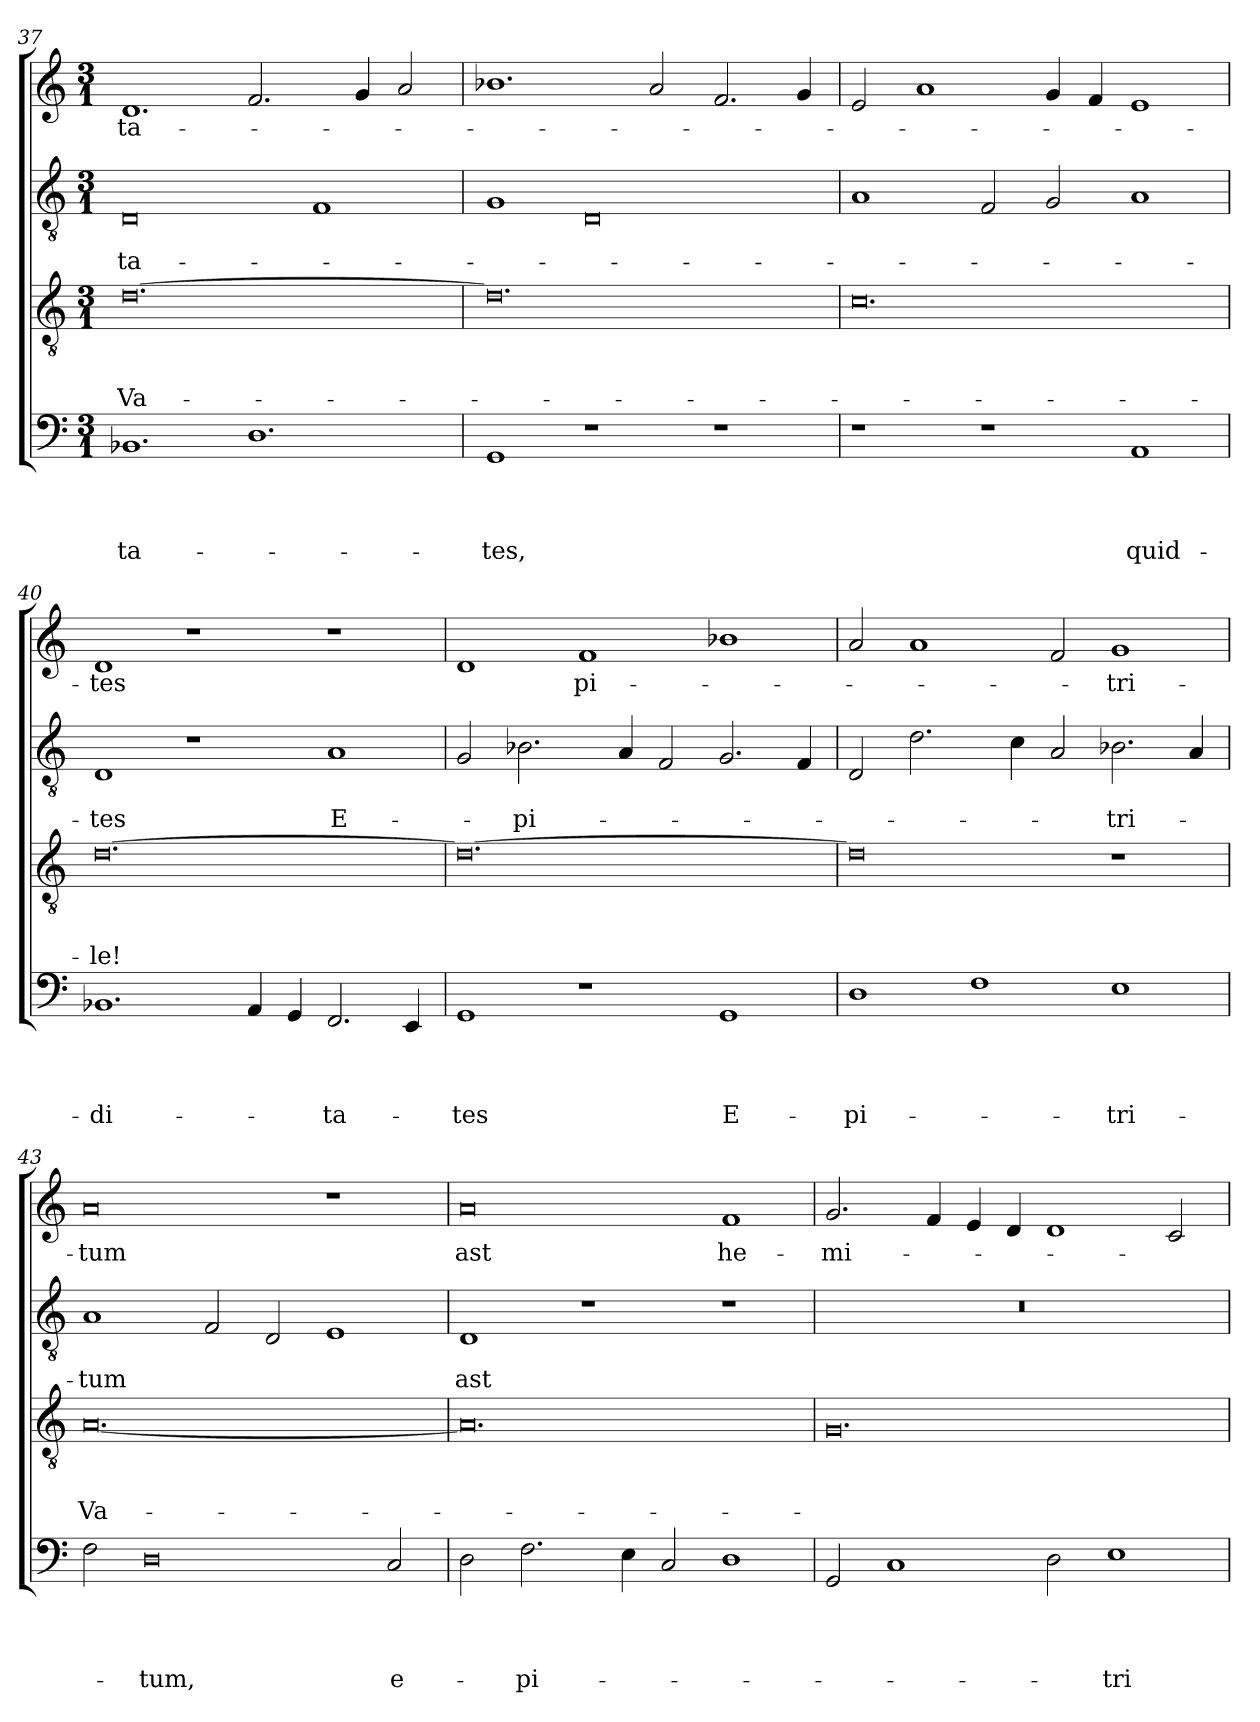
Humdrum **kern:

**kern	**text	**text	**text	**text	**kern	**text	**text	**text	**kern	**text	**text	**kern	**text
*part4	*part4	*part4	*part4	*part4	*part3	*part3	*part3	*part3	*part2	*part2	*part2	*part1	*part1
*staff4	*staff4	*staff4	*staff4	*staff4	*staff3	*staff3	*staff3	*staff3	*staff2	*staff2	*staff2	*staff1	*staff1
*clefF4	*	*	*	*	*clefGv2	*	*	*	*clefGv2	*	*	*clefG2	*
*k[]	*	*	*	*	*k[]	*	*	*	*k[]	*	*	*k[]	*
*C:	*	*	*	*	*C:	*	*	*	*C:	*	*	*C:	*
*M3/1	*	*	*	*	*M3/1	*	*	*	*M3/1	*	*	*M3/1	*
=37	=37	=37	=37	=37	=37	=37	=37	=37	=37	=37	=37	=37	=37
!	!	!	!	!LO:LY:b	!	!	!	!LO:LY:b	!	!	!LO:LY:b	!	!LO:LY:b
1.BB-	.	.	.	-ta-	[0.d	.	.	Va-	0D	.	-ta-	1.d	-ta-
1.D	.	.	.	.	.	.	.	.	.	.	.	2.f/	.
.	.	.	.	.	.	.	.	.	1F	.	.	.	.
.	.	.	.	.	.	.	.	.	.	.	.	4g/	.
.	.	.	.	.	.	.	.	.	.	.	.	2a/	.
=38	=38	=38	=38	=38	=38	=38	=38	=38	=38	=38	=38	=38	=38
!	!	!	!	!LO:LY:b	!	!	!	!	!	!	!	!	!
1GG	.	.	.	-tes,	0.d]	.	.	.	1G	.	.	1.b-X	.
1r	.	.	.	.	.	.	.	.	0D	.	.	.	.
.	.	.	.	.	.	.	.	.	.	.	.	2a/	.
1r	.	.	.	.	.	.	.	.	.	.	.	2.f/	.
.	.	.	.	.	.	.	.	.	.	.	.	4g/	.
=39	=39	=39	=39	=39	=39	=39	=39	=39	=39	=39	=39	=39	=39
1r	.	.	.	.	0.c	.	.	.	1A	.	.	2e/	.
.	.	.	.	.	.	.	.	.	.	.	.	1a	.
1r	.	.	.	.	.	.	.	.	2F/	.	.	.	.
.	.	.	.	.	.	.	.	.	2G/	.	.	4g/	.
.	.	.	.	.	.	.	.	.	.	.	.	4f/	.
!	!	!	!	!LO:LY:b	!	!	!	!	!	!	!	!	!
1AA	.	.	.	quid-	.	.	.	.	1A	.	.	1e	.
=40	=40	=40	=40	=40	=40	=40	=40	=40	=40	=40	=40	=40	=40
!	!	!	!	!LO:LY:b	!	!	!	!LO:LY:b	!	!	!LO:LY:b	!	!LO:LY:b
1.BB-	.	.	.	-di-	[0.d	.	.	-le!	1D	.	-tes	1d	-tes
.	.	.	.	.	.	.	.	.	1r	.	.	1r	.
4AA/	.	.	.	.	.	.	.	.	.	.	.	.	.
4GG/	.	.	.	.	.	.	.	.	.	.	.	.	.
!	!	!	!	!LO:LY:b	!	!	!	!	!	!	!LO:LY:b	!	!LO:LY:b
2.FF/	.	.	.	-ta-	.	.	.	.	1A	.	E-	1r	E-
4EE/	.	.	.	.	.	.	.	.	.	.	.	.	.
!!LO:PB:g=z
=41	=41	=41	=41	=41	=41	=41	=41	=41	=41	=41	=41	=41	=41
!	!	!	!	!LO:LY:b	!	!	!	!	!	!	!	!	!
1GG	.	.	.	-tes	0.d_	.	.	.	2G/	.	.	1d	.
!	!	!	!	!	!	!	!	!	!	!	!LO:LY:b	!	!
.	.	.	.	.	.	.	.	.	2.B-\	.	-pi-	.	.
!	!	!	!	!	!	!	!	!	!	!	!	!	!LO:LY:b
1r	.	.	.	.	.	.	.	.	.	.	.	1f	-pi-
.	.	.	.	.	.	.	.	.	4A/	.	.	.	.
.	.	.	.	.	.	.	.	.	2F/	.	.	.	.
!	!	!	!	!LO:LY:b	!	!	!	!	!	!	!	!	!
1GG	.	.	.	E-	.	.	.	.	2.G/	.	.	1b-X	.
.	.	.	.	.	.	.	.	.	4F/	.	.	.	.
=42	=42	=42	=42	=42	=42	=42	=42	=42	=42	=42	=42	=42	=42
!	!	!	!	!LO:LY:b	!	!	!	!	!	!	!	!	!
1D	.	.	.	-pi-	0d]	.	.	.	2D/	.	.	2a/	.
.	.	.	.	.	.	.	.	.	2.d\	.	.	1a	.
1F	.	.	.	.	.	.	.	.	.	.	.	.	.
.	.	.	.	.	.	.	.	.	4c\	.	.	.	.
.	.	.	.	.	.	.	.	.	2A/	.	.	2f/	.
!	!	!	!	!LO:LY:b	!	!	!	!	!	!	!LO:LY:b	!	!LO:LY:b
1E	.	.	.	-tri-	1r	.	.	.	2.B-\	.	-tri-	1g	-tri-
.	.	.	.	.	.	.	.	.	4A/	.	.	.	.
=43	=43	=43	=43	=43	=43	=43	=43	=43	=43	=43	=43	=43	=43
!	!	!	!	!	!	!	!	!LO:LY:b	!	!	!LO:LY:b	!	!LO:LY:b
2F\	.	.	.	.	[0.A	.	.	Va-	1A	.	-tum	0a	-tum
!	!	!	!	!LO:LY:b	!	!	!	!	!	!	!	!	!
0D	.	.	.	-tum,	.	.	.	.	.	.	.	.	.
.	.	.	.	.	.	.	.	.	2F/	.	.	.	.
.	.	.	.	.	.	.	.	.	2D/	.	.	.	.
.	.	.	.	.	.	.	.	.	1E	.	.	1r	.
!	!	!	!	!LO:LY:b	!	!	!	!	!	!	!	!	!
2C/	.	.	.	e-	.	.	.	.	.	.	.	.	.
=44	=44	=44	=44	=44	=44	=44	=44	=44	=44	=44	=44	=44	=44
!	!	!	!	!	!	!	!	!	!	!	!LO:LY:b	!	!LO:LY:b
2D\	.	.	.	.	0.A]	.	.	.	1D	.	ast	0a	ast
!	!	!	!	!LO:LY:b	!	!	!	!	!	!	!	!	!
2.F\	.	.	.	-pi-	.	.	.	.	.	.	.	.	.
.	.	.	.	.	.	.	.	.	1r	.	.	.	.
4E\	.	.	.	.	.	.	.	.	.	.	.	.	.
2C/	.	.	.	.	.	.	.	.	.	.	.	.	.
!	!	!	!	!	!	!	!	!	!	!	!	!	!LO:LY:b
1D	.	.	.	.	.	.	.	.	1r	.	.	1f	he-
=45	=45	=45	=45	=45	=45	=45	=45	=45	=45	=45	=45	=45	=45
!	!	!	!	!	!	!	!	!	!	!	!	!	!LO:LY:b
2GG/	.	.	.	.	0.G	.	.	.	0.r	.	.	2.g/	-mi-
1C	.	.	.	.	.	.	.	.	.	.	.	.	.
.	.	.	.	.	.	.	.	.	.	.	.	4f/	.
.	.	.	.	.	.	.	.	.	.	.	.	4e/	.
.	.	.	.	.	.	.	.	.	.	.	.	4d/	.
2D\	.	.	.	.	.	.	.	.	.	.	.	1d	.
!	!	!	!	!LO:LY:b	!	!	!	!	!	!	!	!	!
1E	.	.	.	-tri-	.	.	.	.	.	.	.	.	.
.	.	.	.	.	.	.	.	.	.	.	.	2c/	.
=	=	=	=	=	=	=	=	=	=	=	=	=	=
*-	*-	*-	*-	*-	*-	*-	*-	*-	*-	*-	*-	*-	*-
